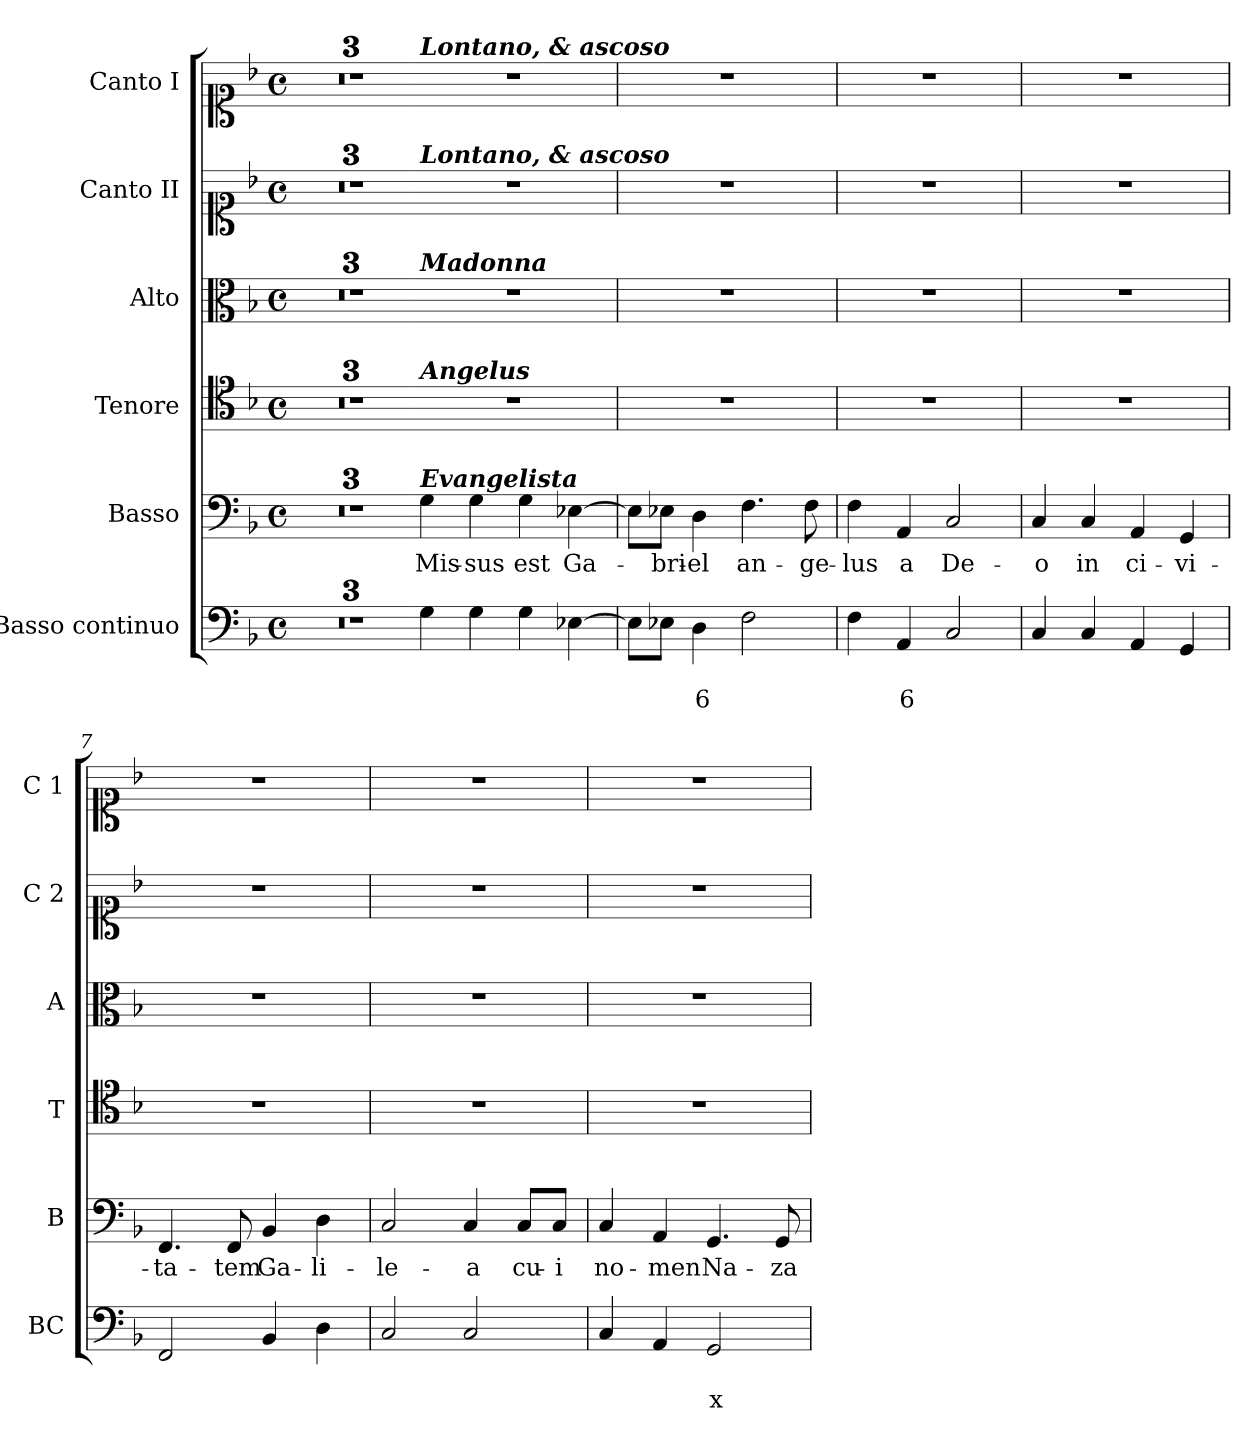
**kern	**text	**text	**kern	**text	**kern	**kern	**kern	**kern
*part6	*part6	*part6	*part5	*part5	*part4	*part3	*part2	*part1
*staff6	*staff6	*staff6	*staff5	*staff5	*staff4	*staff3	*staff2	*staff1
*I"Basso continuo	*	*	*I"Basso	*	*I"Tenore	*I"Alto	*I"Canto II	*I"Canto I
*I'BC	*	*	*I'B	*	*I'T	*I'A	*I'C 2	*I'C 1
!!LO:LB:g=z
*clefF4	*	*	*clefF4	*	*clefC4	*clefC3	*clefC1	*clefC1
*k[b-]	*	*	*k[b-]	*	*k[b-]	*k[b-]	*k[b-]	*k[b-]
*F:	*	*	*F:	*	*F:	*F:	*F:	*F:
*M4/4	*	*	*M4/4	*	*M4/4	*M4/4	*M4/4	*M4/4
*met(c)	*	*	*met(c)	*	*met(c)	*met(c)	*met(c)	*met(c)
=1	=1	=1	=1	=1	=1	=1	=1	=1
1ryy	.	.	1ryy	.	1ryy	1ryy	1ryy	1ryy
=2	=2	=2	=2	=2	=2	=2	=2	=2
1r	.	.	1r	.	1r	1r	1r	1r
=3	=3	=3	=3	=3	=3	=3	=3	=3
*	*	*	*	*	*clefGv2	*clefG2	*clefG2	*clefG2
1ryy	.	.	1ryy	.	1ryy	1ryy	1ryy	1ryy
=3X1-	=3X1-	=3X1-	=3X1-	=3X1-	=3X1-	=3X1-	=3X1-	=3X1-
!	!	!	!	!	!	!	!	!LO:TX:a:Bi:t=Lontano, & ascoso
!	!	!	!	!	!	!	!LO:TX:a:Bi:t=Lontano, & ascoso	!
!	!	!	!	!	!	!LO:TX:a:Bi:t=Madonna	!	!
!	!	!	!	!	!LO:TX:a:Bi:t=Angelus	!	!	!
!	!	!	!LO:TX:a:Bi:t=Evangelista	!	!	!	!	!
!	!	!	!	!LO:LY:b	!	!	!	!
4G\	.	.	4G\	Mis-	1r	1r	1r	1r
!	!	!	!	!LO:LY:b	!	!	!	!
4G\	.	.	4G\	-sus	.	.	.	.
!	!	!	!	!LO:LY:b	!	!	!	!
4G\	.	.	4G\	est	.	.	.	.
!	!	!	!	!LO:LY:b	!	!	!	!
[4E-X\	.	.	[4E-X\	Ga-	.	.	.	.
=4	=4	=4	=4	=4	=4	=4	=4	=4
8E-\L]	.	.	8E-\L]	.	1r	1r	1r	1r
!	!	!	!	!LO:LY:b	!	!	!	!
8E-X\J	.	.	8E-X\J	-bri-	.	.	.	.
!	!	!LO:LY:b	!	!LO:LY:b	!	!	!	!
4D\	.	6	4D\	-el	.	.	.	.
!	!	!	!	!LO:LY:b	!	!	!	!
2F\	.	.	4.F\	an-	.	.	.	.
!	!	!	!	!LO:LY:b	!	!	!	!
.	.	.	8F\	-ge-	.	.	.	.
=5	=5	=5	=5	=5	=5	=5	=5	=5
!	!	!	!	!LO:LY:b	!	!	!	!
4F\	.	.	4F\	-lus	1r	1r	1r	1r
!	!	!LO:LY:b	!	!LO:LY:b	!	!	!	!
4AA/	.	6	4AA/	a	.	.	.	.
!	!	!	!	!LO:LY:b	!	!	!	!
2C/	.	.	2C/	De-	.	.	.	.
=6	=6	=6	=6	=6	=6	=6	=6	=6
!	!	!	!	!LO:LY:b	!	!	!	!
4C/	.	.	4C/	-o	1r	1r	1r	1r
!	!	!	!	!LO:LY:b	!	!	!	!
4C/	.	.	4C/	in	.	.	.	.
!	!	!	!	!LO:LY:b	!	!	!	!
4AA/	.	.	4AA/	ci-	.	.	.	.
!	!	!	!	!LO:LY:b	!	!	!	!
4GG/	.	.	4GG/	-vi-	.	.	.	.
=7	=7	=7	=7	=7	=7	=7	=7	=7
!	!	!	!	!LO:LY:b	!	!	!	!
2FF/	.	.	4.FF/	-ta-	1r	1r	1r	1r
!	!	!	!	!LO:LY:b	!	!	!	!
.	.	.	8FF/	-tem	.	.	.	.
!	!	!	!	!LO:LY:b	!	!	!	!
4BB-/	.	.	4BB-/	Ga-	.	.	.	.
!	!	!	!	!LO:LY:b	!	!	!	!
4D\	.	.	4D\	-li-	.	.	.	.
!!LO:PB:g=z
=8	=8	=8	=8	=8	=8	=8	=8	=8
!	!	!	!	!LO:LY:b	!	!	!	!
2C/	.	.	2C/	-le-	1r	1r	1r	1r
!	!	!	!	!LO:LY:b	!	!	!	!
2C/	.	.	4C/	-a	.	.	.	.
!	!	!	!	!LO:LY:b	!	!	!	!
.	.	.	8C/L	cu-	.	.	.	.
!	!	!	!	!LO:LY:b	!	!	!	!
.	.	.	8C/J	-i	.	.	.	.
=9	=9	=9	=9	=9	=9	=9	=9	=9
!	!	!	!	!LO:LY:b	!	!	!	!
4C/	.	.	4C/	no-	1r	1r	1r	1r
!	!	!	!	!LO:LY:b	!	!	!	!
4AA/	.	.	4AA/	-men	.	.	.	.
!	!	!LO:LY:b	!	!LO:LY:b	!	!	!	!
2GG/	.	x	4.GG/	Na-	.	.	.	.
!	!	!	!	!LO:LY:b	!	!	!	!
.	.	.	8GG/	-za-	.	.	.	.
=	=	=	=	=	=	=	=	=
*-	*-	*-	*-	*-	*-	*-	*-	*-
